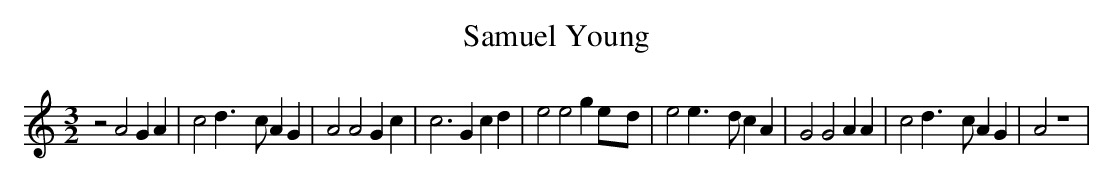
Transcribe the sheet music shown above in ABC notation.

X:1
T:Samuel Young
M:3/2
L:1/4
K:C
 z2 A2 G A| c2 d3/2- c/2 A G| A2 A2 G c| c3 G c d| e2 e2 ge/2-d/2|\
 e2 e3/2- d/2 c A| G2 G2 A A| c2 d3/2- c/2 A G| A2 z4|
